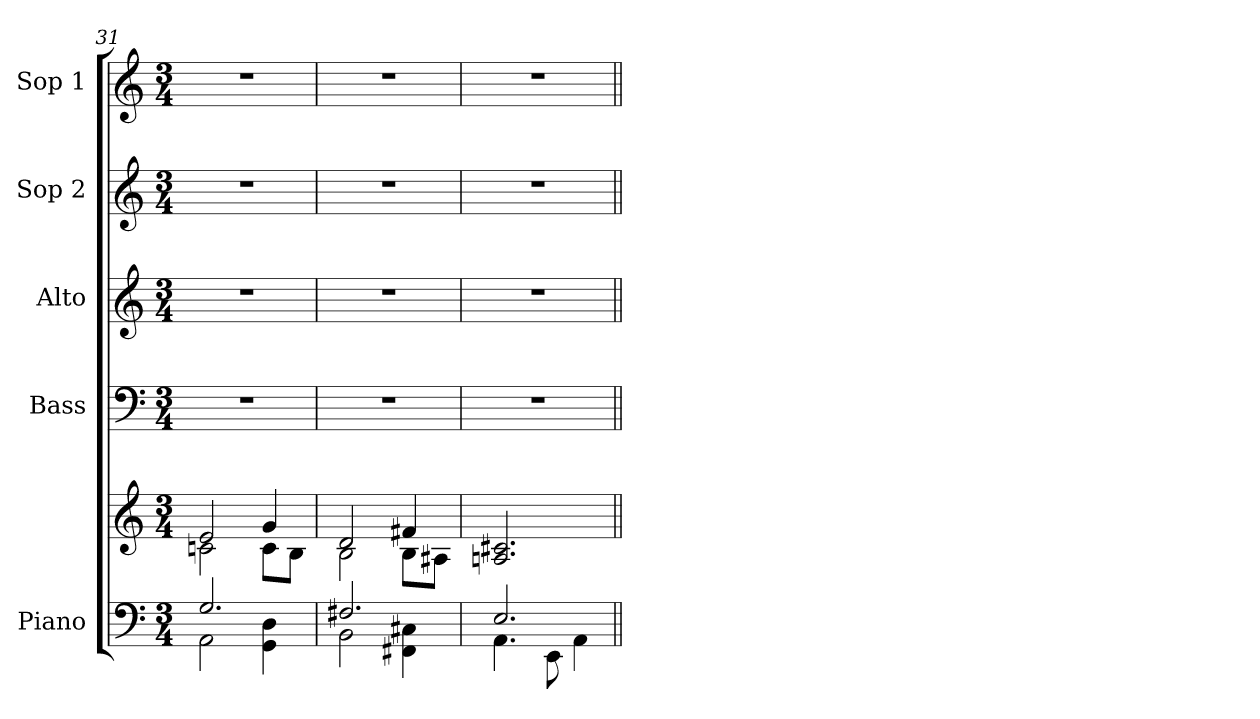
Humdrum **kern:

**kern	**kern	**kern	**kern	**kern	**kern
*part5	*part5	*part4	*part3	*part2	*part1
*staff6	*staff5	*staff4	*staff3	*staff2	*staff1
*I"Piano	*	*I"Bass	*I"Alto	*I"Sop 2	*I"Sop 1
*I'Pno.	*	*I'B.	*I'A.	*I'S.2	*I'S.1
*clefF4	*clefG2	*clefF4	*clefG2	*clefG2	*clefG2
*k[]	*k[]	*k[]	*k[]	*k[]	*k[]
*M3/4	*M3/4	*M3/4	*M3/4	*M3/4	*M3/4
=31	=31	=31	=31	=31	=31
*^	*^	*	*	*	*
2.G/	2AA\	2e/	2cn\	2.r	2.r	2.r	2.r
.	4GG\ 4D\	4g/	8c\L	.	.	.	.
.	.	.	8B\J	.	.	.	.
=32	=32	=32	=32	=32	=32	=32	=32
2.F#X/	2BB\	2d/	2B\	2.r	2.r	2.r	2.r
.	4FF#X\ 4C#X\	4f#X/	8B\L	.	.	.	.
.	.	.	8A#X\J	.	.	.	.
*	*	*v	*v	*	*	*	*
=33	=33	=33	=33	=33	=33	=33
2.E/	4.AA\	2.An/ 2.c#X/	2.r	2.r	2.r	2.r
.	8EE\	.	.	.	.	.
.	4AA\	.	.	.	.	.
*v	*v	*	*	*	*	*
=||	=||	=||	=||	=||	=||
*-	*-	*-	*-	*-	*-
